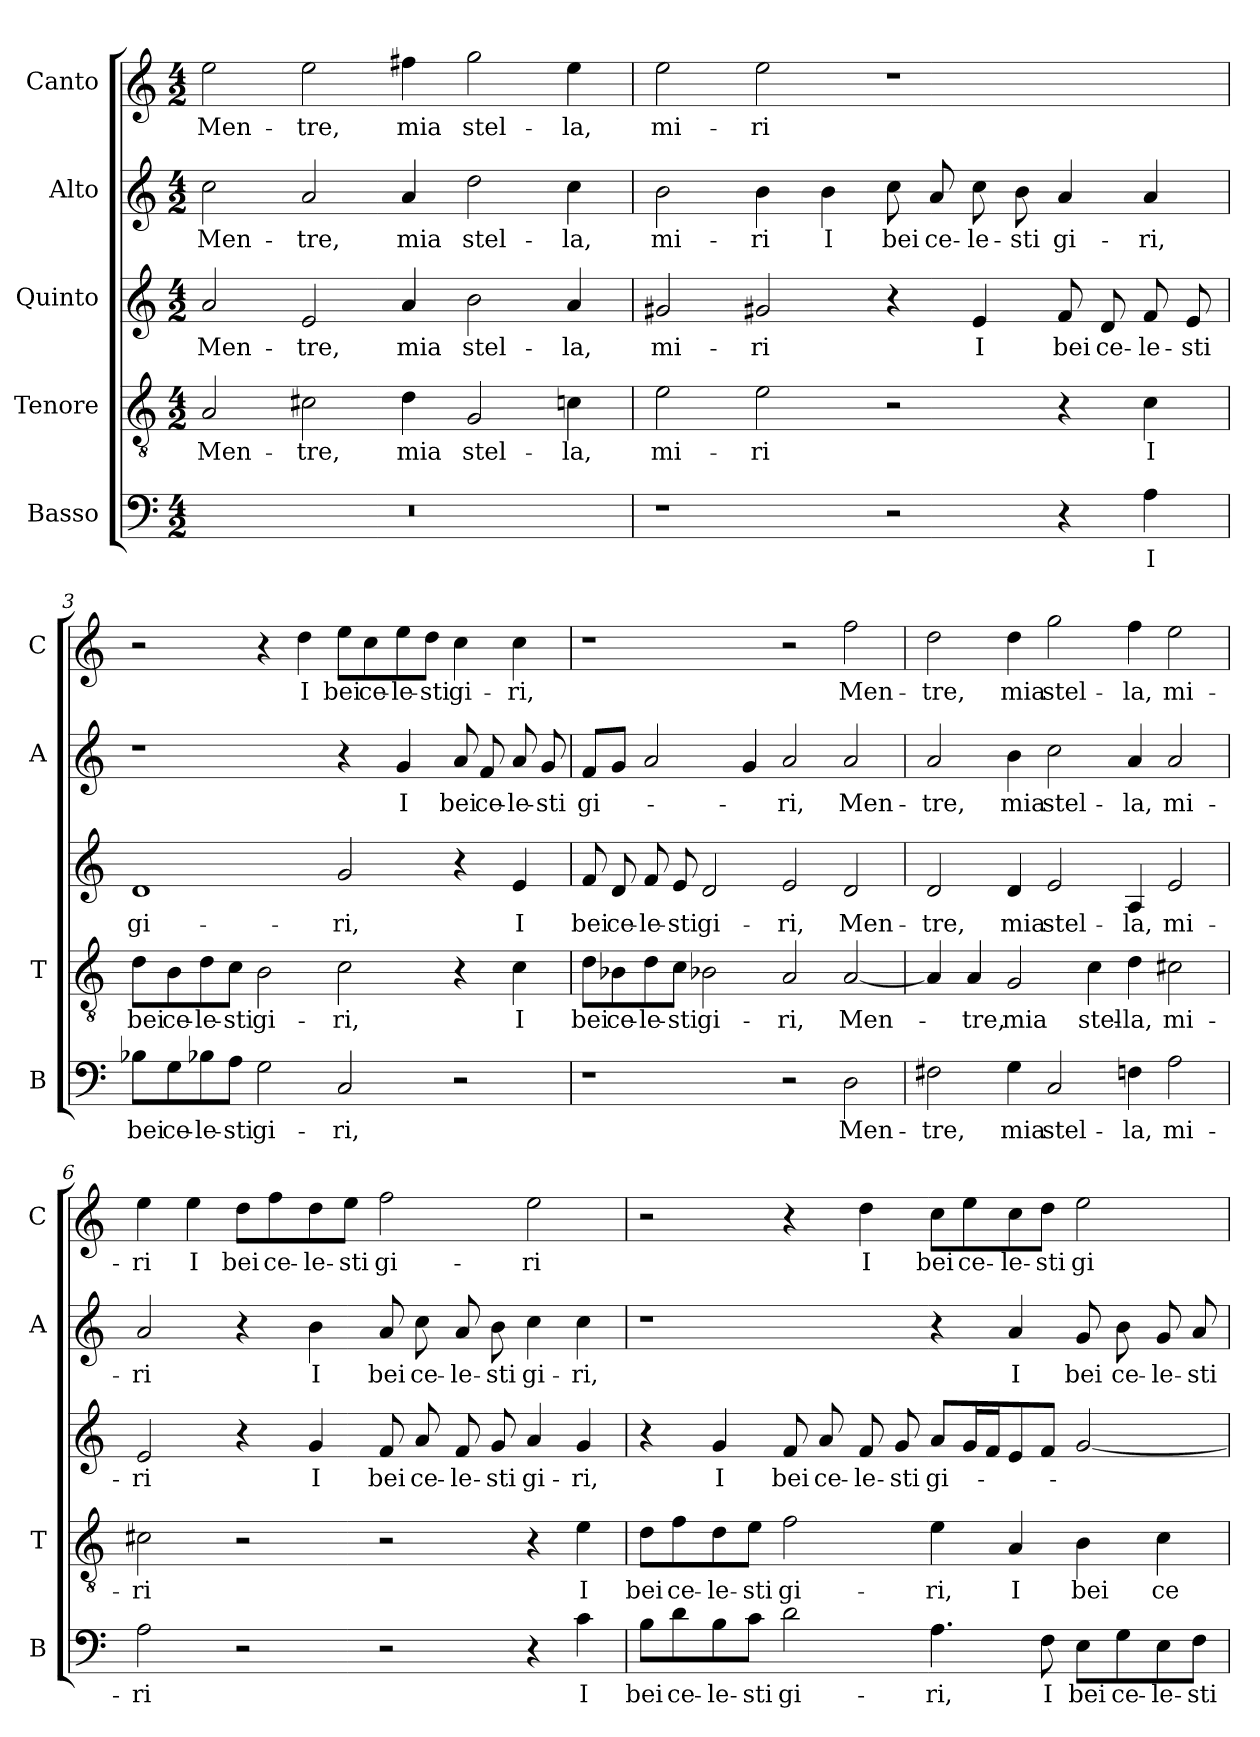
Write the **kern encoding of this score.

**kern	**text	**kern	**text	**kern	**text	**kern	**text	**kern	**text
*part5	*part5	*part4	*part4	*part3	*part3	*part2	*part2	*part1	*part1
*staff5	*staff5	*staff4	*staff4	*staff3	*staff3	*staff2	*staff2	*staff1	*staff1
*I"Basso	*	*I"Tenore	*	*I"Quinto	*	*I"Alto	*	*I"Canto	*
*I'B	*	*I'T	*	*	*	*I'A	*	*I'C	*
*clefF4	*	*clefGv2	*	*clefG2	*	*clefG2	*	*clefG2	*
*k[]	*	*k[]	*	*k[]	*	*k[]	*	*k[]	*
*M4/2	*	*M4/2	*	*M4/2	*	*M4/2	*	*M4/2	*
=1	=1	=1	=1	=1	=1	=1	=1	=1	=1
0r	.	2A	Men-	2a	Men-	2cc	Men-	2ee	Men-
.	.	2c#X	-tre,	2e	-tre,	2a	-tre,	2ee	-tre,
.	.	4d	mia	4a	mia	4a	mia	4ff#X	mia
.	.	2G	stel-	2b	stel-	2dd	stel-	2gg	stel-
.	.	4cn	-la,	4a	-la,	4cc	-la,	4ee	-la,
=2	=2	=2	=2	=2	=2	=2	=2	=2	=2
1r	.	2e	mi-	2g#X	mi-	2b	mi-	2ee	mi-
.	.	2e	-ri	2g#X	-ri	4b	-ri	2ee	-ri
.	.	.	.	.	.	4b	I	.	.
2r	.	2r	.	4r	.	8cc	bei	1r	.
.	.	.	.	.	.	8a	ce-	.	.
.	.	.	.	4e	I	8cc	-le-	.	.
.	.	.	.	.	.	8b	-sti	.	.
4r	.	4r	.	8f	bei	4a	gi-	.	.
.	.	.	.	8d	ce-	.	.	.	.
4A	I	4c	I	8f	-le-	4a	-ri,	.	.
.	.	.	.	8e	-sti	.	.	.	.
=3	=3	=3	=3	=3	=3	=3	=3	=3	=3
8B-X\L	bei	8d\L	bei	1d	gi-	1r	.	2r	.
8G\	ce-	8B\	ce-	.	.	.	.	.	.
8B-X\	-le-	8d\	-le-	.	.	.	.	.	.
8A\J	-sti	8c\J	-sti	.	.	.	.	.	.
2G	gi-	2B	gi-	.	.	.	.	4r	.
.	.	.	.	.	.	.	.	4dd	I
2C	-ri,	2c	-ri,	2g	-ri,	4r	.	8ee\L	bei
.	.	.	.	.	.	.	.	8cc\	ce-
.	.	.	.	.	.	4g	I	8ee\	-le-
.	.	.	.	.	.	.	.	8dd\J	-sti
2r	.	4r	.	4r	.	8a	bei	4cc	gi-
.	.	.	.	.	.	8f	ce-	.	.
.	.	4c	I	4e	I	8a	-le-	4cc	-ri,
.	.	.	.	.	.	8g	-sti	.	.
=4	=4	=4	=4	=4	=4	=4	=4	=4	=4
1r	.	8d\L	bei	8f	bei	8fL	gi-	1r	.
.	.	8B-X\	ce-	8d	ce-	8gJ	.	.	.
.	.	8d\	-le-	8f	-le-	2a	.	.	.
.	.	8c\J	-sti	8e	-sti	.	.	.	.
.	.	2B-X	gi-	2d	gi-	.	.	.	.
.	.	.	.	.	.	4g	.	.	.
2r	.	2A	-ri,	2e	-ri,	2a	-ri,	2r	.
2D	Men-	[2A	Men-	2d	Men-	2a	Men-	2ff	Men-
=5	=5	=5	=5	=5	=5	=5	=5	=5	=5
2F#X	-tre,	4A]	.	2d	-tre,	2a	-tre,	2dd	-tre,
.	.	4A	-tre,	.	.	.	.	.	.
4G	mia	2G	mia	4d	mia	4b	mia	4dd	mia
2C	stel-	.	.	2e	stel-	2cc	stel-	2gg	stel-
.	.	4c	stel-	.	.	.	.	.	.
4Fn	-la,	4d	-la,	4A	-la,	4a	-la,	4ff	-la,
2A	mi-	2c#X	mi-	2e	mi-	2a	mi-	2ee	mi-
=6	=6	=6	=6	=6	=6	=6	=6	=6	=6
2A	-ri	2c#X	-ri	2e	-ri	2a	-ri	4ee	-ri
.	.	.	.	.	.	.	.	4ee	I
2r	.	2r	.	4r	.	4r	.	8dd\L	bei
.	.	.	.	.	.	.	.	8ff\	ce-
.	.	.	.	4g	I	4b	I	8dd\	-le-
.	.	.	.	.	.	.	.	8ee\J	-sti
2r	.	2r	.	8f	bei	8a	bei	2ff	gi-
.	.	.	.	8a	ce-	8cc	ce-	.	.
.	.	.	.	8f	-le-	8a	-le-	.	.
.	.	.	.	8g	-sti	8b	-sti	.	.
4r	.	4r	.	4a	gi-	4cc	gi-	2ee	-ri
4c	I	4e	I	4g	-ri,	4cc	-ri,	.	.
=7	=7	=7	=7	=7	=7	=7	=7	=7	=7
8B\L	bei	8d\L	bei	4r	.	1r	.	2r	.
8d\	ce-	8f\	ce-	.	.	.	.	.	.
8B\	-le-	8d\	-le-	4g	I	.	.	.	.
8c\J	-sti	8e\J	-sti	.	.	.	.	.	.
2d	gi-	2f	gi-	8f	bei	.	.	4r	.
.	.	.	.	8a	ce-	.	.	.	.
.	.	.	.	8f	-le-	.	.	4dd	I
.	.	.	.	8g	-sti	.	.	.	.
4.A	-ri,	4e	-ri,	8aL	gi-	4r	.	8cc\L	bei
.	.	.	.	16gL	.	.	.	8ee\	ce-
.	.	.	.	16fJ	.	.	.	.	.
.	.	4A	I	8e	.	4a	I	8cc\	-le-
8F	I	.	.	8fJ	.	.	.	8dd\J	-sti
8E\L	bei	4B	bei	[2g	.	8g	bei	2ee	gi-
8G\	ce-	.	.	.	.	8b	ce-	.	.
8E\	-le-	4c	ce-	.	.	8g	-le-	.	.
8F\J	-sti	.	.	.	.	8a	-sti	.	.
=	=	=	=	=	=	=	=	=	=
*-	*-	*-	*-	*-	*-	*-	*-	*-	*-
